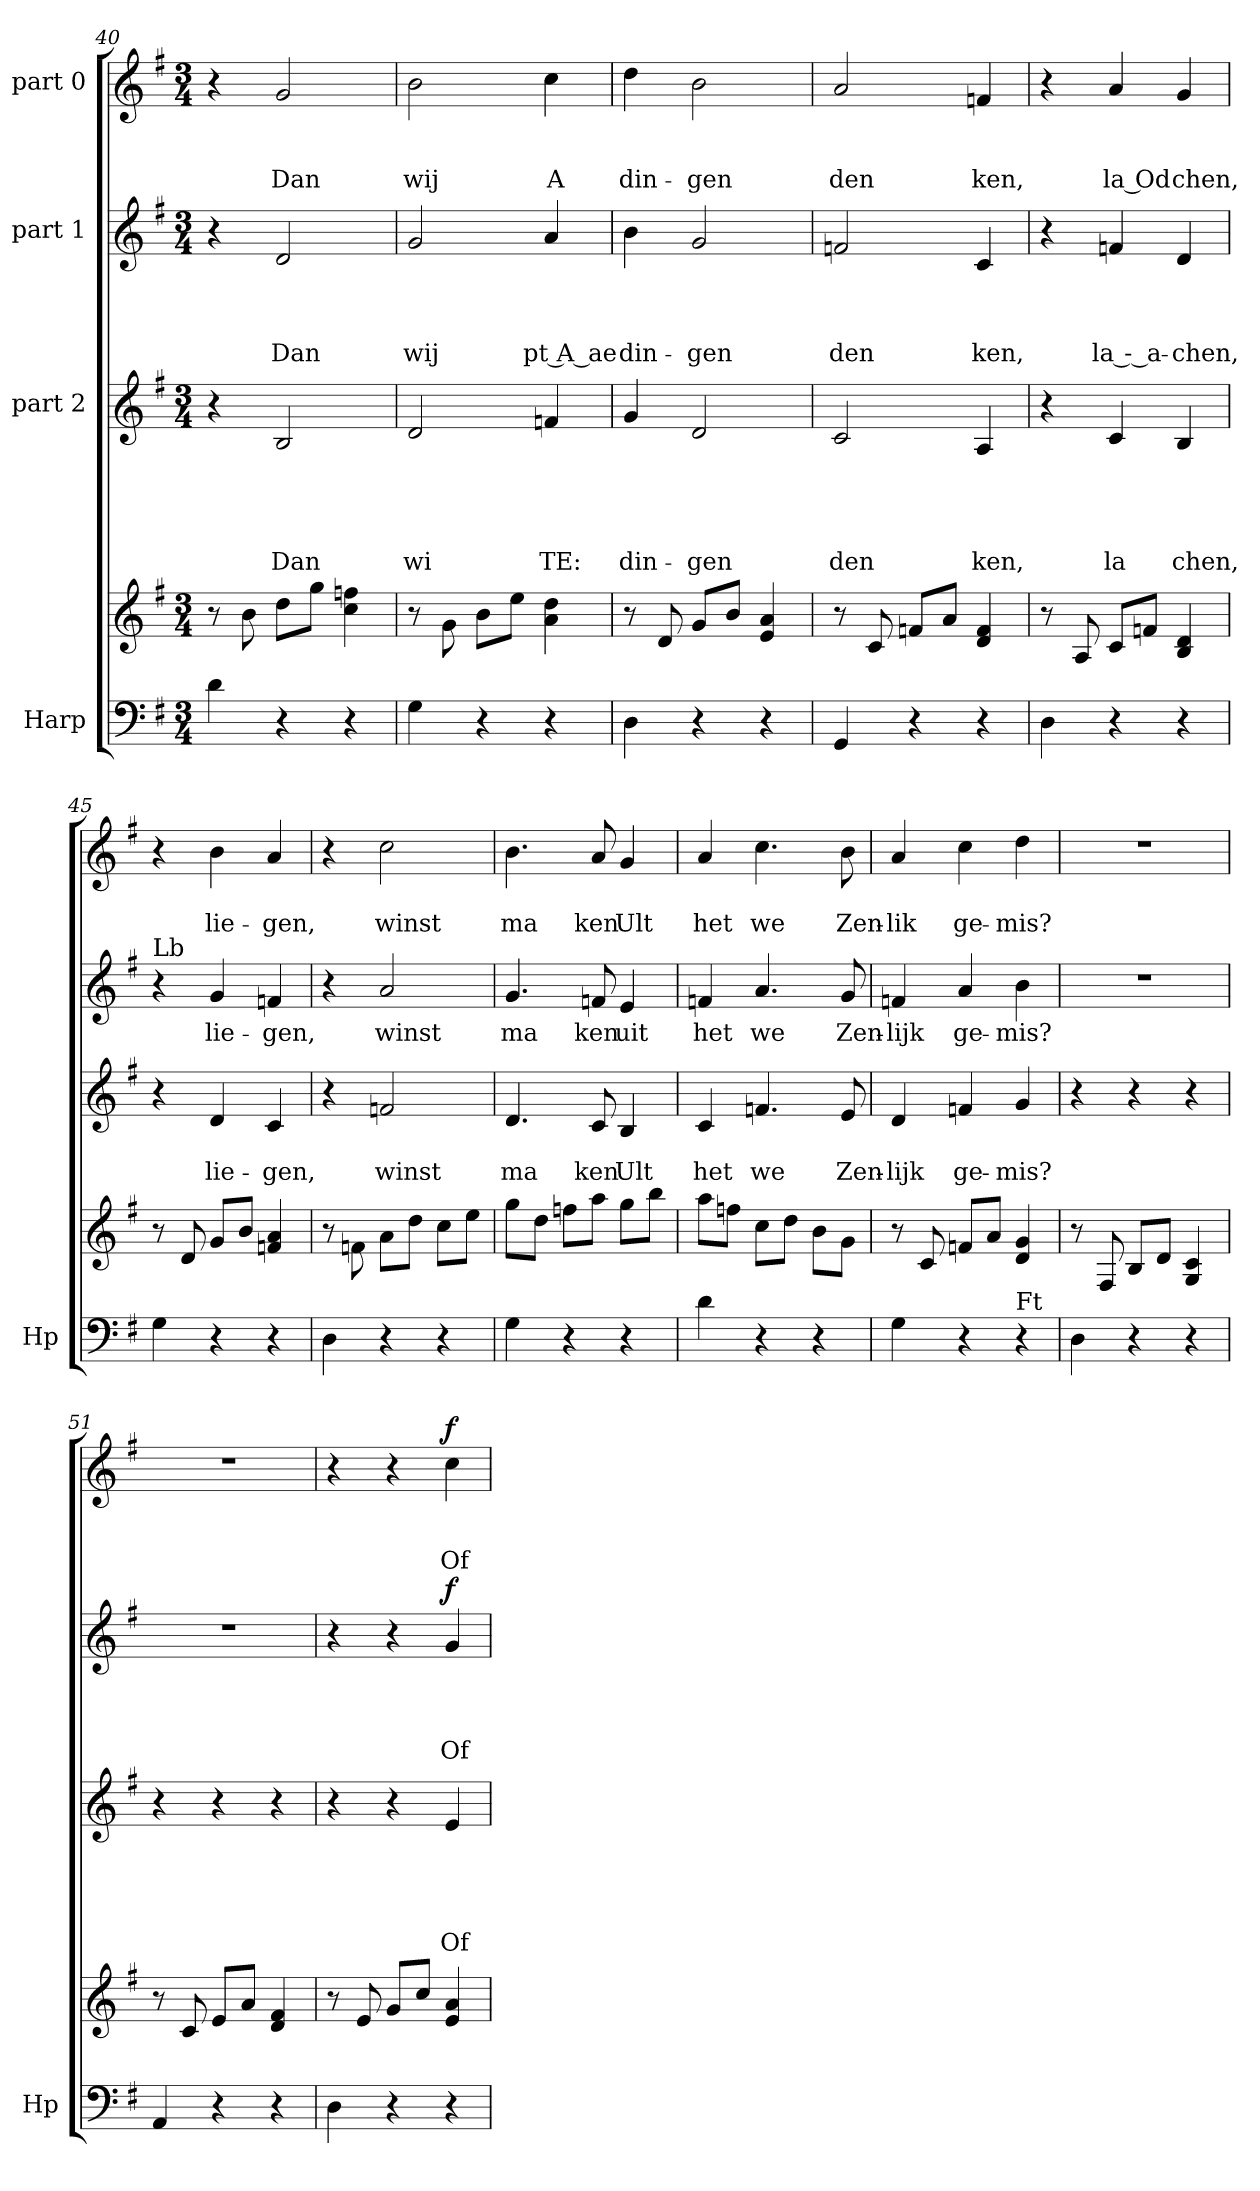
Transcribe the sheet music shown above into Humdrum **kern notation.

**kern	**kern	**kern	**text	**text	**text	**text	**text	**kern	**text	**text	**text	**text	**dynam	**kern	**text	**text	**text	**dynam
*part4	*part4	*part3	*part3	*part3	*part3	*part3	*part3	*part2	*part2	*part2	*part2	*part2	*part2	*part1	*part1	*part1	*part1	*part1
*staff5	*staff4	*staff3	*staff3	*staff3	*staff3	*staff3	*staff3	*staff2	*staff2	*staff2	*staff2	*staff2	*staff2	*staff1	*staff1	*staff1	*staff1	*staff1
*I"Harp	*	*I"part 2	*	*	*	*	*	*I"part 1	*	*	*	*	*	*I"part 0	*	*	*	*
*I'Hp	*	*	*	*	*	*	*	*	*	*	*	*	*	*	*	*	*	*
*clefF4	*clefG2	*clefG2	*	*	*	*	*	*clefG2	*	*	*	*	*	*clefG2	*	*	*	*
*k[f#]	*k[f#]	*k[f#]	*	*	*	*	*	*k[f#]	*	*	*	*	*	*k[f#]	*	*	*	*
*M3/4	*M3/4	*M3/4	*	*	*	*	*	*M3/4	*	*	*	*	*	*M3/4	*	*	*	*
=40	=40	=40	=40	=40	=40	=40	=40	=40	=40	=40	=40	=40	=40	=40	=40	=40	=40	=40
4d\	8r	4r	.	.	.	.	.	4r	.	.	.	.	.	4r	.	.	.	.
.	8b\	.	.	.	.	.	.	.	.	.	.	.	.	.	.	.	.	.
!	!	!	!	!	!	!	!LO:LY:b	!	!	!	!	!LO:LY:b	!	!	!	!	!LO:LY:b	!
4r	8dd\L	2B/	.	.	.	.	Dan	2d/	.	.	.	Dan	.	2g/	.	.	Dan	.
.	8gg\J	.	.	.	.	.	.	.	.	.	.	.	.	.	.	.	.	.
4r	4cc\ 4ffn\	.	.	.	.	.	.	.	.	.	.	.	.	.	.	.	.	.
=41	=41	=41	=41	=41	=41	=41	=41	=41	=41	=41	=41	=41	=41	=41	=41	=41	=41	=41
!	!	!	!	!	!	!	!LO:LY:b	!	!	!	!	!LO:LY:b	!	!	!	!	!LO:LY:b	!
4G\	8r	2d/	.	.	.	.	wi	2g/	.	.	.	wij	.	2b\	.	.	wij	.
.	8g\	.	.	.	.	.	.	.	.	.	.	.	.	.	.	.	.	.
4r	8b\L	.	.	.	.	.	.	.	.	.	.	.	.	.	.	.	.	.
.	8ee\J	.	.	.	.	.	.	.	.	.	.	.	.	.	.	.	.	.
!	!	!	!	!	!	!	!LO:LY:b	!	!	!	!	!LO:LY:b	!	!	!	!	!LO:LY:b	!
4r	4a\ 4dd\	4fn/	.	.	.	.	TE:	4a/	.	.	.	pt A ae	.	4cc\	.	.	A	.
=42	=42	=42	=42	=42	=42	=42	=42	=42	=42	=42	=42	=42	=42	=42	=42	=42	=42	=42
!	!	!	!	!	!	!	!LO:LY:b	!	!	!	!	!LO:LY:b	!	!	!	!	!LO:LY:b	!
4D\	8r	4g/	.	.	.	.	din -	4b\	.	.	.	din -	.	4dd\	.	.	din -	.
.	8d/	.	.	.	.	.	.	.	.	.	.	.	.	.	.	.	.	.
!	!	!	!	!	!	!	!LO:LY:b	!	!	!	!	!LO:LY:b	!	!	!	!	!LO:LY:b	!
4r	8g/L	2d/	.	.	.	.	gen	2g/	.	.	.	gen	.	2b\	.	.	gen	.
.	8b/J	.	.	.	.	.	.	.	.	.	.	.	.	.	.	.	.	.
4r	4e/ 4a/	.	.	.	.	.	.	.	.	.	.	.	.	.	.	.	.	.
=43	=43	=43	=43	=43	=43	=43	=43	=43	=43	=43	=43	=43	=43	=43	=43	=43	=43	=43
!	!	!	!	!	!	!	!LO:LY:b	!	!	!	!	!LO:LY:b	!	!	!	!	!LO:LY:b	!
4GG/	8r	2c/	.	.	.	.	den	2fn/	.	.	.	den	.	2a/	.	.	den	.
.	8c/	.	.	.	.	.	.	.	.	.	.	.	.	.	.	.	.	.
4r	8fn/L	.	.	.	.	.	.	.	.	.	.	.	.	.	.	.	.	.
.	8a/J	.	.	.	.	.	.	.	.	.	.	.	.	.	.	.	.	.
!	!	!	!	!	!	!	!LO:LY:b	!	!	!	!	!LO:LY:b	!	!	!	!	!LO:LY:b	!
4r	4d/ 4f/	4A/	.	.	.	.	ken,	4c/	.	.	.	ken,	.	4fn/	.	.	ken,	.
=44	=44	=44	=44	=44	=44	=44	=44	=44	=44	=44	=44	=44	=44	=44	=44	=44	=44	=44
4D\	8r	4r	.	.	.	.	.	4r	.	.	.	.	.	4r	.	.	.	.
.	8A/	.	.	.	.	.	.	.	.	.	.	.	.	.	.	.	.	.
!	!	!	!	!	!	!	!LO:LY:b	!	!	!	!	!LO:LY:b	!	!	!	!	!LO:LY:b	!
4r	8c/L	4c/	.	.	.	.	la	4fn/	.	.	.	la - a-	.	4a/	.	.	la Od	.
.	8fn/J	.	.	.	.	.	.	.	.	.	.	.	.	.	.	.	.	.
!	!	!	!	!	!	!	!LO:LY:b	!	!	!	!	!LO:LY:b	!	!	!	!	!LO:LY:b	!
4r	4B/ 4d/	4B/	.	.	.	.	chen,	4d/	.	.	.	chen,	.	4g/	.	.	chen,	.
!!LO:PB:g=z
=45	=45	=45	=45	=45	=45	=45	=45	=45	=45	=45	=45	=45	=45	=45	=45	=45	=45	=45
!	!	!	!	!	!	!	!	!LO:TX:a:t=Lb	!	!	!	!	!	!	!	!	!	!
4G\	8r	4r	.	.	.	.	.	4r	.	.	.	.	.	4r	.	.	.	.
.	8d/	.	.	.	.	.	.	.	.	.	.	.	.	.	.	.	.	.
!	!	!	!	!LO:LY:b	!	!	!	!	!LO:LY:b	!	!	!	!	!	!	!LO:LY:b	!	!
4r	8g/L	4d/	.	lie -	.	.	.	4g/	lie -	.	.	.	.	4b\	.	lie -	.	.
.	8b/J	.	.	.	.	.	.	.	.	.	.	.	.	.	.	.	.	.
!	!	!	!	!LO:LY:b	!	!	!	!	!LO:LY:b	!	!	!	!	!	!	!LO:LY:b	!	!
4r	4fn/ 4a/	4c/	.	gen,	.	.	.	4fn/	gen,	.	.	.	.	4a/	.	gen,	.	.
=46	=46	=46	=46	=46	=46	=46	=46	=46	=46	=46	=46	=46	=46	=46	=46	=46	=46	=46
4D\	8r	4r	.	.	.	.	.	4r	.	.	.	.	.	4r	.	.	.	.
.	8fn\	.	.	.	.	.	.	.	.	.	.	.	.	.	.	.	.	.
!	!	!	!	!LO:LY:b	!	!	!	!	!LO:LY:b	!	!	!	!	!	!	!LO:LY:b	!	!
4r	8a\L	2fn/	.	winst	.	.	.	2a/	winst	.	.	.	.	2cc\	.	winst	.	.
.	8dd\J	.	.	.	.	.	.	.	.	.	.	.	.	.	.	.	.	.
4r	8cc\L	.	.	.	.	.	.	.	.	.	.	.	.	.	.	.	.	.
.	8ee\J	.	.	.	.	.	.	.	.	.	.	.	.	.	.	.	.	.
=47	=47	=47	=47	=47	=47	=47	=47	=47	=47	=47	=47	=47	=47	=47	=47	=47	=47	=47
!	!	!	!	!LO:LY:b	!	!	!	!	!LO:LY:b	!	!	!	!	!	!	!LO:LY:b	!	!
4G\	8gg\L	4.d/	.	ma	.	.	.	4.g/	ma	.	.	.	.	4.b\	.	ma	.	.
.	8dd\J	.	.	.	.	.	.	.	.	.	.	.	.	.	.	.	.	.
4r	8ffn\L	.	.	.	.	.	.	.	.	.	.	.	.	.	.	.	.	.
!	!	!	!	!LO:LY:b	!	!	!	!	!LO:LY:b	!	!	!	!	!	!	!LO:LY:b	!	!
.	8aa\J	8c/	.	ken	.	.	.	8fn/	ken	.	.	.	.	8a/	.	ken	.	.
!	!	!	!	!LO:LY:b	!	!	!	!	!LO:LY:b	!	!	!	!	!	!	!LO:LY:b	!	!
4r	8gg\L	4B/	.	Ult	.	.	.	4e/	uit	.	.	.	.	4g/	.	Ult	.	.
.	8bb\J	.	.	.	.	.	.	.	.	.	.	.	.	.	.	.	.	.
=48	=48	=48	=48	=48	=48	=48	=48	=48	=48	=48	=48	=48	=48	=48	=48	=48	=48	=48
!	!	!	!	!LO:LY:b	!	!	!	!	!LO:LY:b	!	!	!	!	!	!	!LO:LY:b	!	!
4d\	8aa\L	4c/	.	het	.	.	.	4fn/	het	.	.	.	.	4a/	.	het	.	.
.	8ffn\J	.	.	.	.	.	.	.	.	.	.	.	.	.	.	.	.	.
!	!	!	!	!LO:LY:b	!	!	!	!	!LO:LY:b	!	!	!	!	!	!	!LO:LY:b	!	!
4r	8cc\L	4.fn/	.	we	.	.	.	4.a/	we	.	.	.	.	4.cc\	.	we	.	.
.	8dd\J	.	.	.	.	.	.	.	.	.	.	.	.	.	.	.	.	.
4r	8b\L	.	.	.	.	.	.	.	.	.	.	.	.	.	.	.	.	.
!	!	!	!	!LO:LY:b	!	!	!	!	!LO:LY:b	!	!	!	!	!	!	!LO:LY:b	!	!
.	8g\J	8e/	.	Zen -	.	.	.	8g/	Zen -	.	.	.	.	8b\	.	Zen -	.	.
=49	=49	=49	=49	=49	=49	=49	=49	=49	=49	=49	=49	=49	=49	=49	=49	=49	=49	=49
!	!	!	!	!LO:LY:b	!	!	!	!	!LO:LY:b	!	!	!	!	!	!	!LO:LY:b	!	!
4G\	8r	4d/	.	lijk	.	.	.	4fn/	lijk	.	.	.	.	4a/	.	lik	.	.
.	8c/	.	.	.	.	.	.	.	.	.	.	.	.	.	.	.	.	.
!	!	!	!	!LO:LY:b	!	!	!	!	!LO:LY:b	!	!	!	!	!	!	!LO:LY:b	!	!
4r	8fn/L	4fn/	.	ge-	.	.	.	4a/	ge-	.	.	.	.	4cc\	.	ge-	.	.
.	8a/J	.	.	.	.	.	.	.	.	.	.	.	.	.	.	.	.	.
!LO:TX:a:t=Ft	!	!	!	!	!	!	!	!	!	!	!	!	!	!	!	!	!	!
!	!	!	!	!LO:LY:b	!	!	!	!	!LO:LY:b	!	!	!	!	!	!	!LO:LY:b	!	!
4r	4d/ 4g/	4g/	.	mis?	.	.	.	4b\	mis?	.	.	.	.	4dd\	.	mis?	.	.
=50	=50	=50	=50	=50	=50	=50	=50	=50	=50	=50	=50	=50	=50	=50	=50	=50	=50	=50
!	!	!	!	!	!	!	!	!LO:N:vis=2	!	!	!	!	!	!LO:N:vis=2	!	!	!	!
4D\	8r	4r	.	.	.	.	.	2.r	.	.	.	.	.	2.r	.	.	.	.
.	8F#/	.	.	.	.	.	.	.	.	.	.	.	.	.	.	.	.	.
4r	8B/L	4r	.	.	.	.	.	.	.	.	.	.	.	.	.	.	.	.
.	8d/J	.	.	.	.	.	.	.	.	.	.	.	.	.	.	.	.	.
4r	4G/ 4c/	4r	.	.	.	.	.	.	.	.	.	.	.	.	.	.	.	.
=51	=51	=51	=51	=51	=51	=51	=51	=51	=51	=51	=51	=51	=51	=51	=51	=51	=51	=51
!	!	!	!	!	!	!	!	!LO:N:vis=2	!	!	!	!	!	!LO:N:vis=2	!	!	!	!
4AA/	8r	4r	.	.	.	.	.	2.r	.	.	.	.	.	2.r	.	.	.	.
.	8c/	.	.	.	.	.	.	.	.	.	.	.	.	.	.	.	.	.
4r	8e/L	4r	.	.	.	.	.	.	.	.	.	.	.	.	.	.	.	.
.	8a/J	.	.	.	.	.	.	.	.	.	.	.	.	.	.	.	.	.
4r	4d/ 4f#/	4r	.	.	.	.	.	.	.	.	.	.	.	.	.	.	.	.
=52	=52	=52	=52	=52	=52	=52	=52	=52	=52	=52	=52	=52	=52	=52	=52	=52	=52	=52
4D\	8r	4r	.	.	.	.	.	4r	.	.	.	.	.	4r	.	.	.	.
.	8e/	.	.	.	.	.	.	.	.	.	.	.	.	.	.	.	.	.
4r	8g/L	4r	.	.	.	.	.	4r	.	.	.	.	.	4r	.	.	.	.
.	8cc/J	.	.	.	.	.	.	.	.	.	.	.	.	.	.	.	.	.
!	!	!	!	!	!	!	!LO:LY:b	!	!	!	!	!LO:LY:b	!LO:DY:b	!	!	!	!LO:LY:b	!LO:DY:b
4r	4e/ 4a/	4e/	.	.	.	.	Of	4g/	.	.	.	Of	f	4cc\	.	.	Of	f
=	=	=	=	=	=	=	=	=	=	=	=	=	=	=	=	=	=	=
*-	*-	*-	*-	*-	*-	*-	*-	*-	*-	*-	*-	*-	*-	*-	*-	*-	*-	*-
